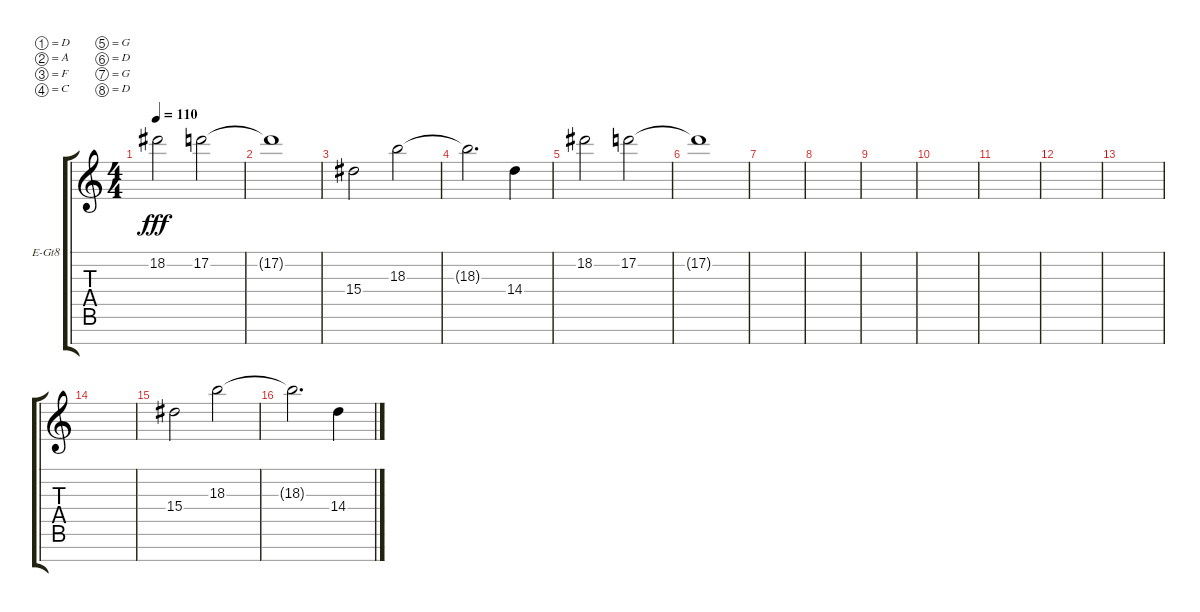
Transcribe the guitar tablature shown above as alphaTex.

\bracketExtendMode groupsimilarinstruments
\firstSystemTrackNameOrientation horizontal
\otherSystemsTrackNameOrientation horizontal
\track ("Reverb" "E-Gt8") {instrument overdrivenguitar}
\staff {score tabs}
\tuning (D4 A3 F3 C3 G2 D2 G1 D1)
\ts (4 4)
\tempo 110
\clef g2
\ks c
18.2.2{dy fff} 17.2.2 |
17.2{t}.1 |
15.4.2 18.3.2 |
18.3{t}.2{d} 14.4.4 |
18.2.2 17.2.2 |
17.2{t}.1 |
|
|
|
|
|
|
|
|
15.4.2 18.3.2 |
18.3{t}.2{d} 14.4.4
